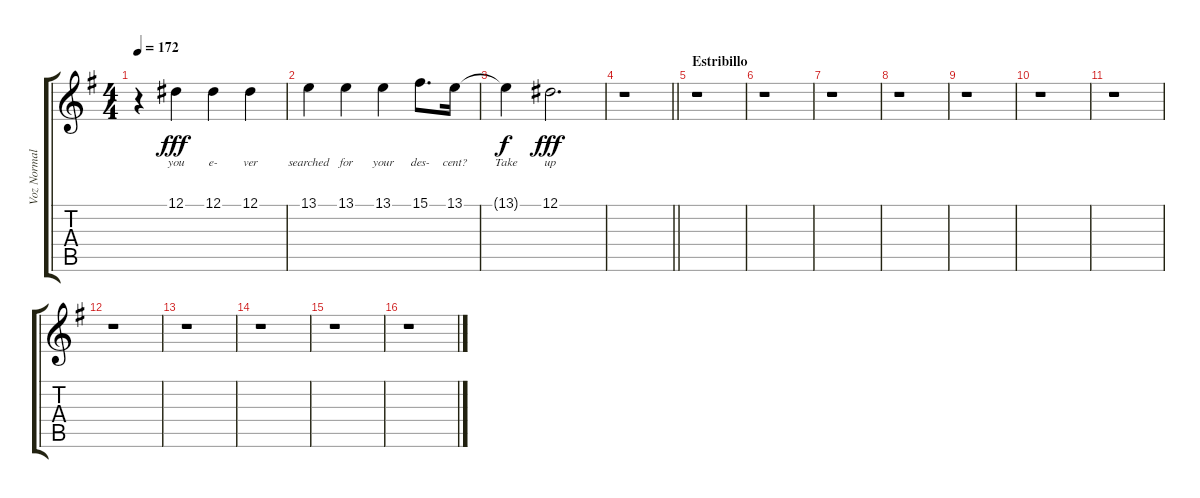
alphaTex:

\track ("Voz Normal" "Voz Normal") {instrument cello}
\staff {score tabs}
\tuning (Eb4 Bb3 Gb3 Db3 Ab2 Eb2) {hide}
\ts (4 4)
\tempo 172
\clef g2
\ks eminor
r.4{dy fff} 12.1.4{lyrics (0 "you") lyrics (1 "") lyrics (2 "") lyrics (3 "") lyrics (4 "")} 12.1.4{lyrics (0 "e-") lyrics (1 "") lyrics (2 "") lyrics (3 "") lyrics (4 "")} 12.1.4{lyrics (0 "ver") lyrics (1 "") lyrics (2 "") lyrics (3 "") lyrics (4 "")} |
13.1.4{lyrics (0 "searched") lyrics (1 "") lyrics (2 "") lyrics (3 "") lyrics (4 "")} 13.1.4{lyrics (0 "for") lyrics (1 "") lyrics (2 "") lyrics (3 "") lyrics (4 "")} 13.1.4{lyrics (0 "your") lyrics (1 "") lyrics (2 "") lyrics (3 "") lyrics (4 "")} 15.1.8{d lyrics (0 "des-") lyrics (1 "") lyrics (2 "") lyrics (3 "") lyrics (4 "")} 13.1.16{lyrics (0 "cent?") lyrics (1 "") lyrics (2 "") lyrics (3 "") lyrics (4 "")} |
13.1{t}.4{lyrics (0 "Take") lyrics (1 "") lyrics (2 "") lyrics (3 "") lyrics (4 "") dy f} 12.1.2{d lyrics (0 "up") lyrics (1 "") lyrics (2 "") lyrics (3 "") lyrics (4 "") dy fff} |
\barLineRight lightlight
r.1 |
\section ("" "Estribillo")
r.1 |
r.1 |
r.1 |
r.1 |
r.1 |
r.1 |
r.1 |
r.1 |
r.1 |
r.1 |
r.1 |
r.1
